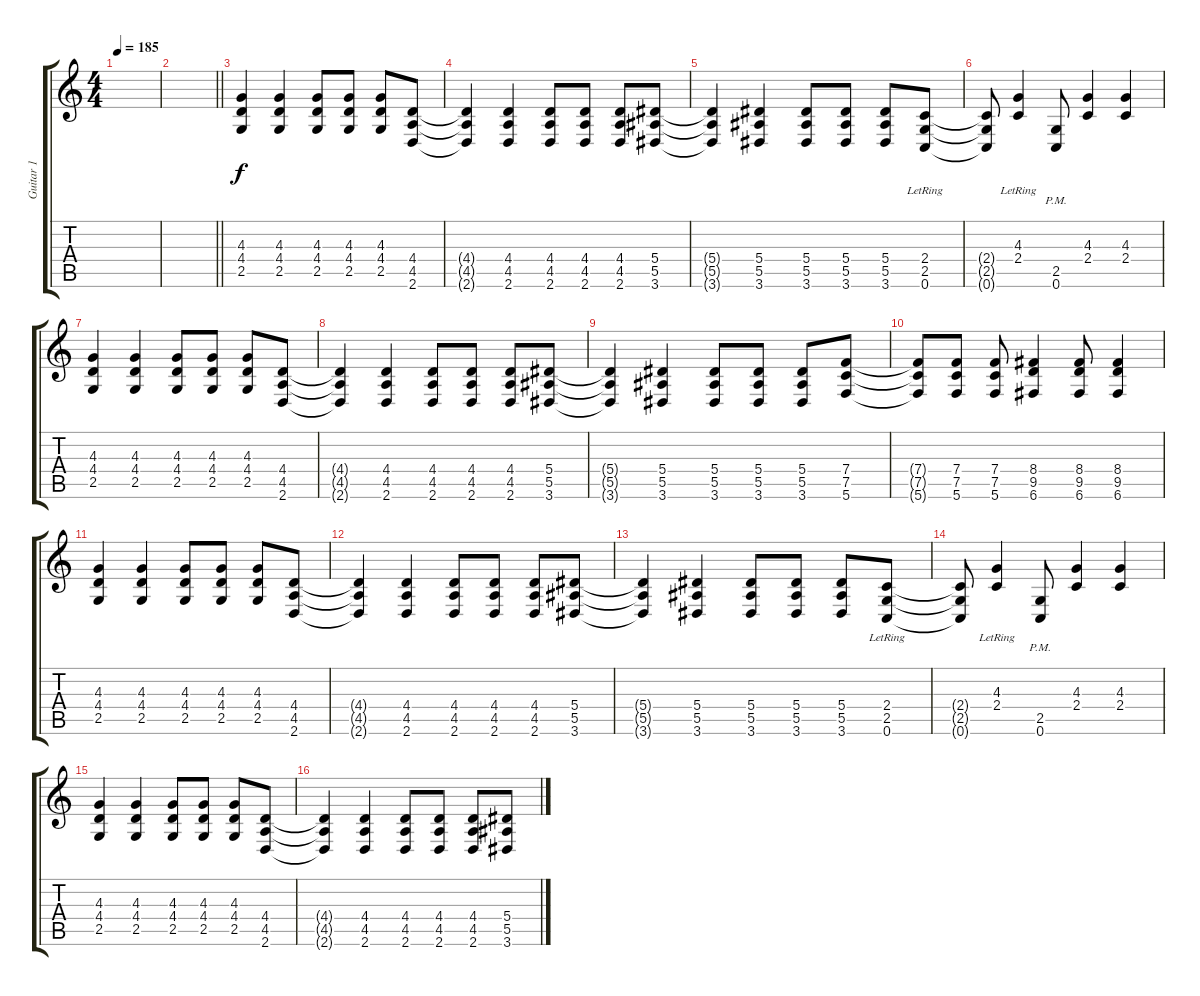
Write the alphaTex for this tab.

\track ("Guitar 1" "Guitar 1") {instrument distortionguitar}
\staff {score tabs}
\tuning (C4 G3 Eb3 Bb2 F2 C2) {hide}
\ts (4 4)
\tempo 185
\clef g2
\ks c
|
\barLineRight lightlight
|
(4.3 4.4 2.5).4 (4.3 4.4 2.5).4 (4.3 4.4 2.5).8 (4.3 4.4 2.5).8 (4.3 4.4 2.5).8 (4.4 4.5 2.6).8 |
(4.4{t} 4.5{t} 2.6{t}).4 (4.4 4.5 2.6).4 (4.4 4.5 2.6).8 (4.4 4.5 2.6).8 (4.4 4.5 2.6).8 (5.4 5.5 3.6).8 |
(5.4{t} 5.5{t} 3.6{t}).4 (5.4 5.5 3.6).4 (5.4 5.5 3.6).8 (5.4 5.5 3.6).8 (5.4 5.5 3.6).8 (2.4{lr} 2.5{lr} 0.6{lr}).8 |
(2.4{t} 2.5{t} 0.6{t}).8 (4.3 2.4{lr}).4 (2.5 0.6{pm}).8 (4.3 2.4).4 (4.3 2.4).4 |
(4.3 4.4 2.5).4 (4.3 4.4 2.5).4 (4.3 4.4 2.5).8 (4.3 4.4 2.5).8 (4.3 4.4 2.5).8 (4.4 4.5 2.6).8 |
(4.4{t} 4.5{t} 2.6{t}).4 (4.4 4.5 2.6).4 (4.4 4.5 2.6).8 (4.4 4.5 2.6).8 (4.4 4.5 2.6).8 (5.4 5.5 3.6).8 |
(5.4{t} 5.5{t} 3.6{t}).4 (5.4 5.5 3.6).4 (5.4 5.5 3.6).8 (5.4 5.5 3.6).8 (5.4 5.5 3.6).8 (7.4 7.5 5.6).8 |
(7.4{t} 7.5{t} 5.6{t}).8 (7.4 7.5 5.6).8 (7.4 7.5 5.6).8 (8.4 9.5 6.6).4 (8.4 9.5 6.6).8 (8.4 9.5 6.6).4 |
(4.3 4.4 2.5).4 (4.3 4.4 2.5).4 (4.3 4.4 2.5).8 (4.3 4.4 2.5).8 (4.3 4.4 2.5).8 (4.4 4.5 2.6).8 |
(4.4{t} 4.5{t} 2.6{t}).4 (4.4 4.5 2.6).4 (4.4 4.5 2.6).8 (4.4 4.5 2.6).8 (4.4 4.5 2.6).8 (5.4 5.5 3.6).8 |
(5.4{t} 5.5{t} 3.6{t}).4 (5.4 5.5 3.6).4 (5.4 5.5 3.6).8 (5.4 5.5 3.6).8 (5.4 5.5 3.6).8 (2.4{lr} 2.5{lr} 0.6{lr}).8 |
(2.4{t} 2.5{t} 0.6{t}).8 (4.3 2.4{lr}).4 (2.5 0.6{pm}).8 (4.3 2.4).4 (4.3 2.4).4 |
(4.3 4.4 2.5).4 (4.3 4.4 2.5).4 (4.3 4.4 2.5).8 (4.3 4.4 2.5).8 (4.3 4.4 2.5).8 (4.4 4.5 2.6).8 |
(4.4{t} 4.5{t} 2.6{t}).4 (4.4 4.5 2.6).4 (4.4 4.5 2.6).8 (4.4 4.5 2.6).8 (4.4 4.5 2.6).8 (5.4 5.5 3.6).8
